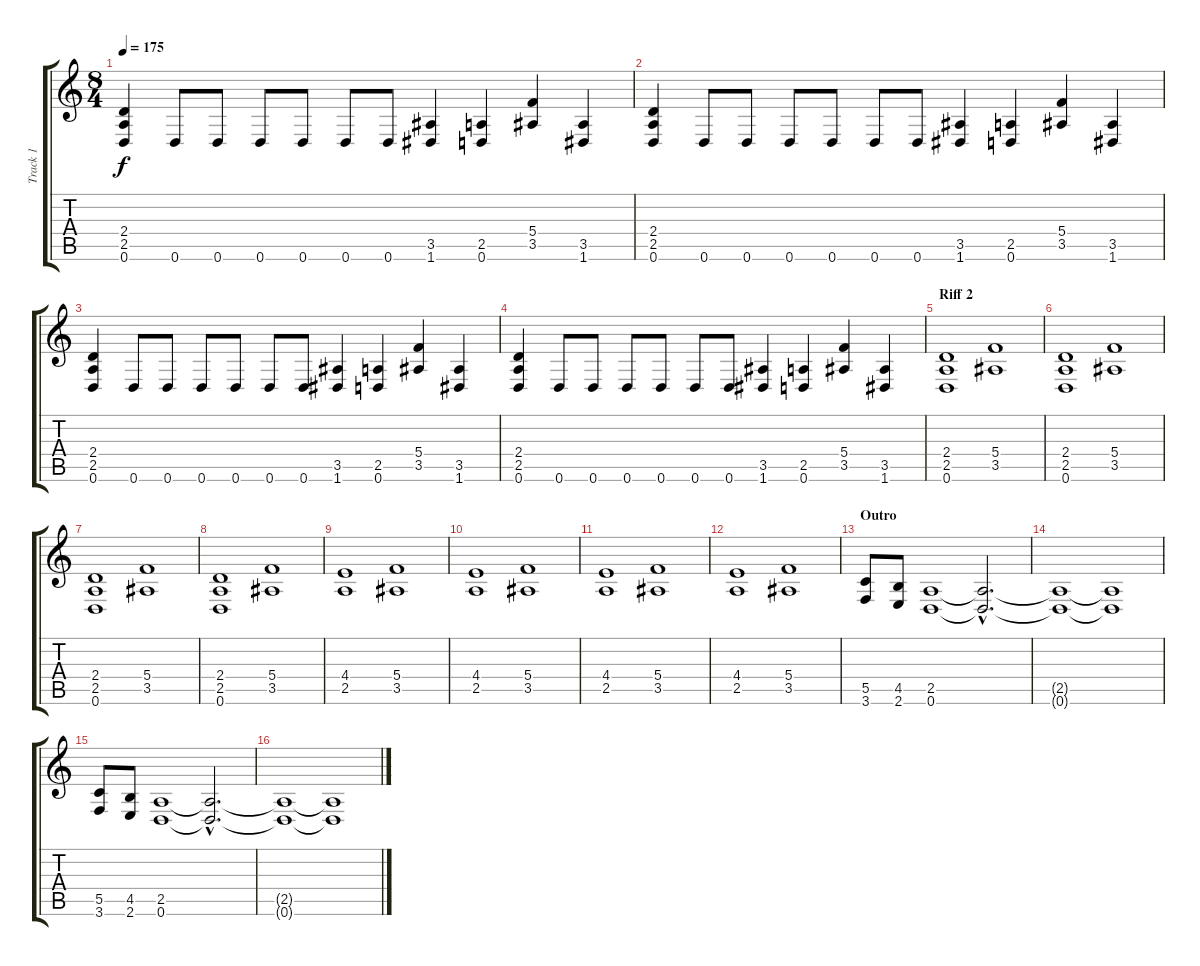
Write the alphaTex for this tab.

\track ("Track 1" "Track 1") {instrument distortionguitar}
\staff {score tabs}
\tuning (D4 A3 F3 C3 G2 D2) {hide}
\ts (8 4)
\tempo 175
\clef g2
\ks c
(2.4 2.5 0.6).4{dy f} 0.6.8 0.6.8 0.6.8 0.6.8 0.6.8 0.6.8 (3.5 1.6).4 (2.5 0.6).4 (5.4 3.5).4 (3.5 1.6).4 |
(2.4 2.5 0.6).4 0.6.8 0.6.8 0.6.8 0.6.8 0.6.8 0.6.8 (3.5 1.6).4 (2.5 0.6).4 (5.4 3.5).4 (3.5 1.6).4 |
(2.4 2.5 0.6).4 0.6.8 0.6.8 0.6.8 0.6.8 0.6.8 0.6.8 (3.5 1.6).4 (2.5 0.6).4 (5.4 3.5).4 (3.5 1.6).4 |
(2.4 2.5 0.6).4 0.6.8 0.6.8 0.6.8 0.6.8 0.6.8 0.6.8 (3.5 1.6).4 (2.5 0.6).4 (5.4 3.5).4 (3.5 1.6).4 |
\section ("" "Riff 2")
(2.4 2.5 0.6).1 (5.4 3.5).1 |
(2.4 2.5 0.6).1 (5.4 3.5).1 |
(2.4 2.5 0.6).1 (5.4 3.5).1 |
(2.4 2.5 0.6).1 (5.4 3.5).1 |
(4.4 2.5).1 (5.4 3.5).1 |
(4.4 2.5).1 (5.4 3.5).1 |
(4.4 2.5).1 (5.4 3.5).1 |
(4.4 2.5).1 (5.4 3.5).1 |
\section ("" "Outro")
(5.5 3.6).8 (4.5 2.6).8 (2.5 0.6).1 (2.5{hac t} 0.6{hac t}).2{d} |
(2.5{t} 0.6{t}).1 (2.5{t} 0.6{t}).1 |
(5.5 3.6).8 (4.5 2.6).8 (2.5 0.6).1 (2.5{hac t} 0.6{hac t}).2{d} |
(2.5{t} 0.6{t}).1 (2.5{t} 0.6{t}).1
